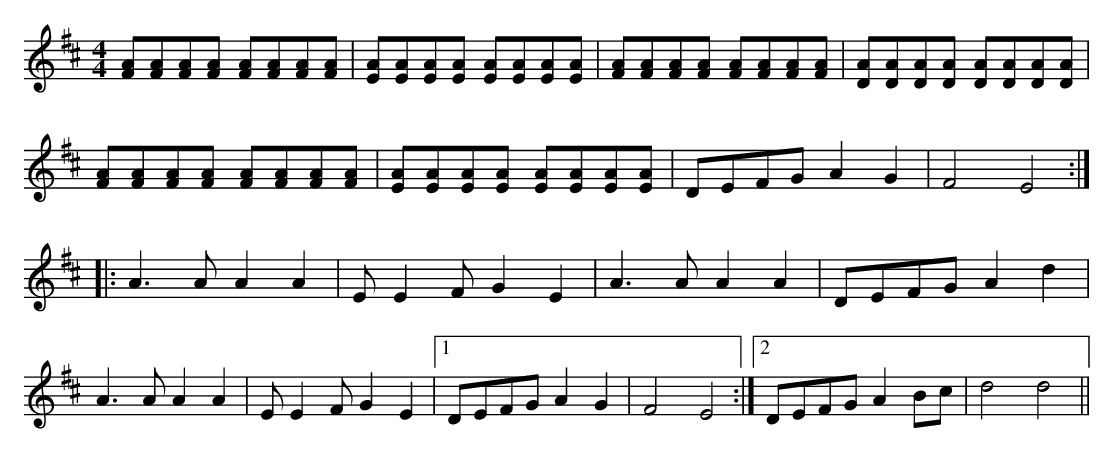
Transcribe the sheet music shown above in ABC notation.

X:1
M:4/4
K:D
[FA][FA][FA][FA] [FA][FA][FA][FA]|[EA][EA][EA][EA] [EA][EA][EA][EA]|[FA][FA][FA][FA] [FA][FA][FA][FA]|[DA][DA][DA][DA] [DA][DA][DA][DA]|
[FA][FA][FA][FA] [FA][FA][FA][FA]|[EA][EA][EA][EA] [EA][EA][EA][EA]|DEFG A2 G2|F4 E4:|
|:A3A A2A2|EE2F G2E2|A3A A2A2|DEFG A2d2|
A3A A2A2|EE2F G2E2|1 DEFG A2 G2|F4 E4:|2 DEFG A2Bc|d4 d4||
